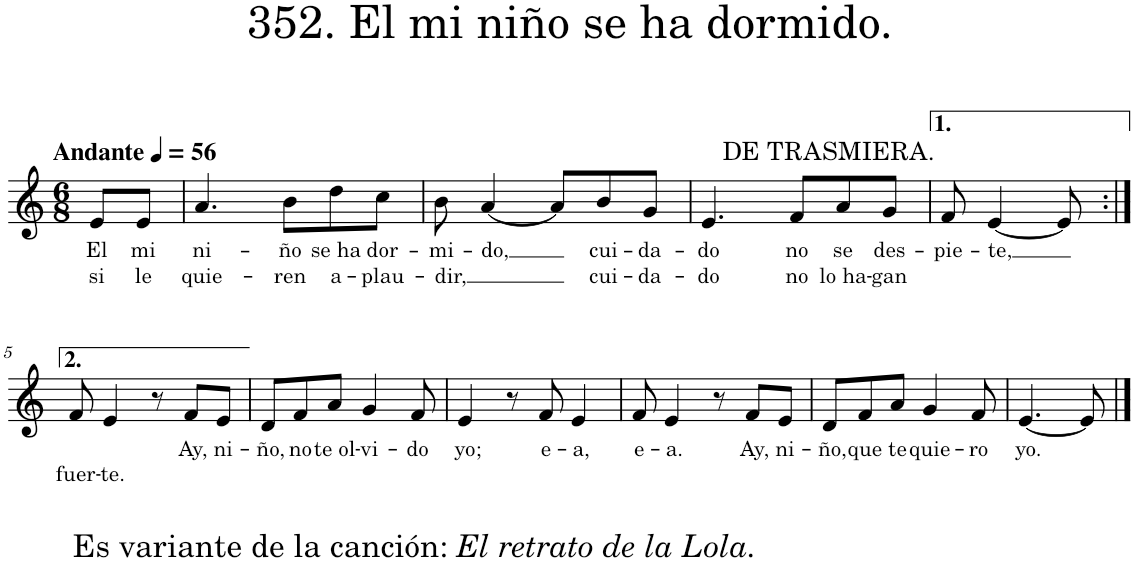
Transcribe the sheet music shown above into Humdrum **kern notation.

**kern	**text	**text
*part1	*part1	*part1
*staff1	*staff1	*staff1
*I"Piano	*	*
*I'Pno.	*	*
*clefG2	*	*
*k[]	*	*
*M6/8	*	*
*MM56	*	*
=	=	=
!LO:TX:a:B:t=Andante	!	!
!	!LO:LY:b	!LO:LY:b
8e/L	El	si
!	!LO:LY:b	!LO:LY:b
8e/J	mi	le
=1	=1	=1
!	!LO:LY:b	!LO:LY:b
4.a/	ni-	quie-
!	!LO:LY:b	!LO:LY:b
8b\L	-ño	-ren
!	!LO:LY:b	!LO:LY:b
8dd\	se ha	a-
!	!LO:LY:b	!LO:LY:b
8cc\J	dor-	-plau-
=2	=2	=2
!	!LO:LY:b	!LO:LY:b
8b\	-mi-	-dir,
!	!LO:LY:b	!
[4a/	-do,	.
8a/L]	.	.
!	!LO:LY:b	!LO:LY:b
8b/	cui-	cui-
!	!LO:LY:b	!LO:LY:b
8g/J	-da-	-da-
=3	=3	=3
!	!LO:LY:b	!LO:LY:b
4.e/	-do	-do
!LO:TX:a:t=DE TRASMIERA.	!	!
!	!LO:LY:b	!LO:LY:b
8f/L	no	no
!	!LO:LY:b	!LO:LY:b
8a/	se	lo ha-
!	!LO:LY:b	!LO:LY:b
8g/J	des-	-gan
=4	=4	=4
!	!LO:LY:b	!
8f/	-pie-	.
!	!LO:LY:b	!
[4e/	-te,	.
8e/]	.	.
!!LO:LB:g=z
=5:|!	=5:|!	=5:|!
!LO:TX:b:t=Es variante de la canción&colon;	!	!
!LO:TX:b:i:t=El retrato de la Lola.	!	!
!	!	!LO:LY:b
8f/	.	fuer-
!	!	!LO:LY:b
4e/	.	-te.
8r	.	.
!	!LO:LY:b	!
8f/L	Ay,	.
!	!LO:LY:b	!
8e/J	ni-	.
=6	=6	=6
!	!LO:LY:b	!
8d/L	-ño,	.
!	!LO:LY:b	!
8f/	no	.
!	!LO:LY:b	!
8a/J	te ol-	.
!	!LO:LY:b	!
4g/	-vi-	.
!	!LO:LY:b	!
8f/	-do	.
=7	=7	=7
!	!LO:LY:b	!
4e/	yo;	.
8r	.	.
!	!LO:LY:b	!
8f/	e-	.
!	!LO:LY:b	!
4e/	-a,	.
=8	=8	=8
!	!LO:LY:b	!
8f/	e-	.
!	!LO:LY:b	!
4e/	-a.	.
8r	.	.
!	!LO:LY:b	!
8f/L	Ay,	.
!	!LO:LY:b	!
8e/J	ni-	.
=9	=9	=9
!	!LO:LY:b	!
8d/L	-ño,	.
!	!LO:LY:b	!
8f/	que	.
!	!LO:LY:b	!
8a/J	te	.
!	!LO:LY:b	!
4g/	quie-	.
!	!LO:LY:b	!
8f/	-ro	.
=10	=10	=10
!	!LO:LY:b	!
[4.e/	yo.	.
8e/]	.	.
==	==	==
*-	*-	*-
